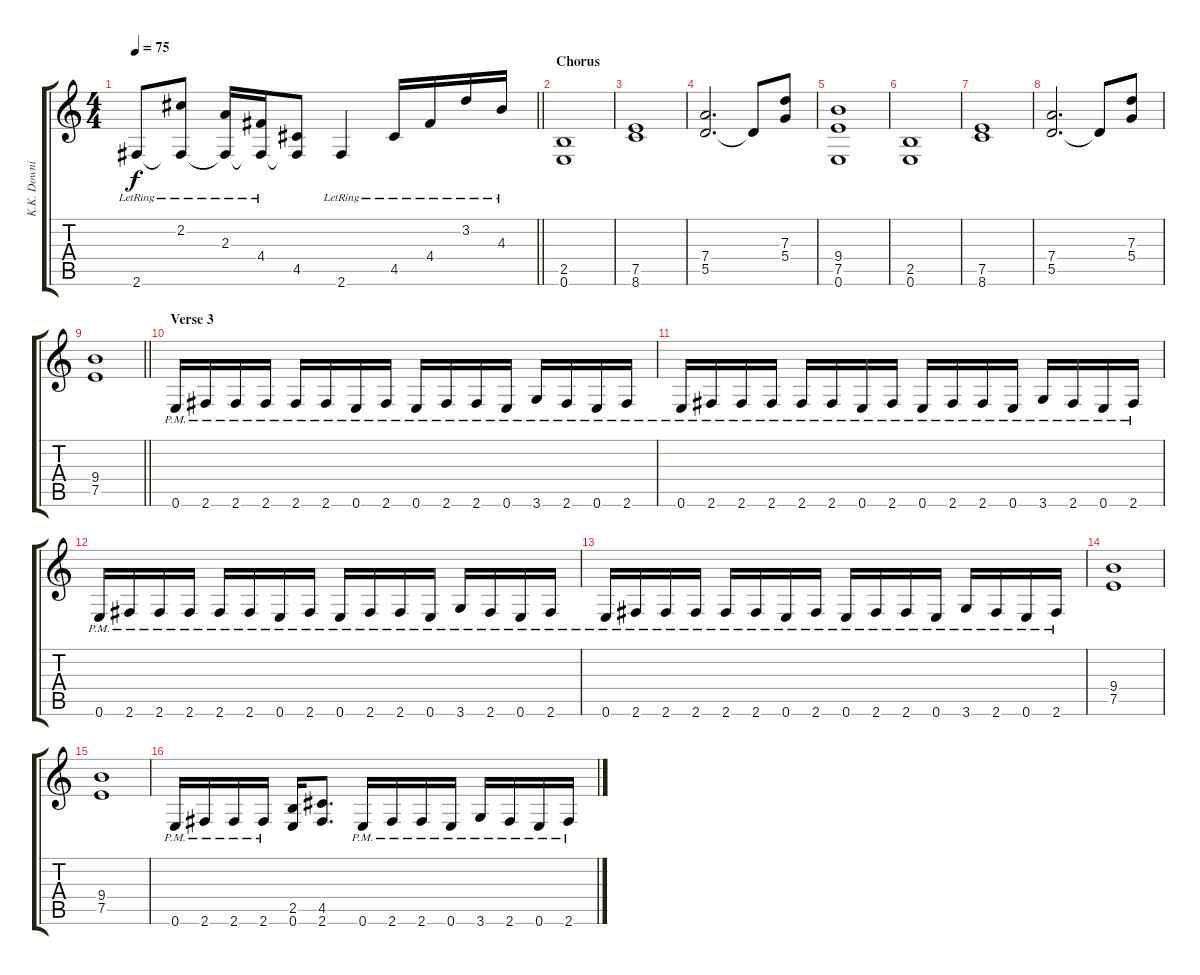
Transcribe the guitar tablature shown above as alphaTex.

\track ("K.K. Downing" "K.K. Downi") {instrument distortionguitar}
\staff {score tabs}
\tuning (E4 B3 G3 D3 A2 E2) {hide}
\ts (4 4)
\tempo 75
\clef g2
\barLineRight lightlight
\ks c
2.6{lr}.8{dy f} (2.2{lr} 2.6{t}).8 (2.3{lr} 2.6{t}).16 (4.4{lr} 2.6{t}).16 (4.5 2.6{t}).8 2.6{lr}.4 4.5{lr}.16 4.4{lr}.16 3.2{lr}.16 4.3{lr}.16 |
\section ("" "Chorus")
(2.5 0.6).1{balance 4 instrument distortionguitar} |
(7.5 8.6).1 |
(7.4 5.5).2{d} 5.5{t}.8 (7.3 5.4).8 |
(9.4 7.5 0.6).1 |
(2.5 0.6).1 |
(7.5 8.6).1 |
(7.4 5.5).2{d} 5.5{t}.8 (7.3 5.4).8 |
\barLineRight lightlight
(9.4 7.5).1 |
\section ("" "Verse 3")
0.6{pm}.16 2.6{pm}.16 2.6{pm}.16 2.6{pm}.16 2.6{pm}.16 2.6{pm}.16 0.6{pm}.16 2.6{pm}.16 0.6{pm}.16 2.6{pm}.16 2.6{pm}.16 0.6{pm}.16 3.6{pm}.16 2.6{pm}.16 0.6{pm}.16 2.6{pm}.16 |
0.6{pm}.16 2.6{pm}.16 2.6{pm}.16 2.6{pm}.16 2.6{pm}.16 2.6{pm}.16 0.6{pm}.16 2.6{pm}.16 0.6{pm}.16 2.6{pm}.16 2.6{pm}.16 0.6{pm}.16 3.6{pm}.16 2.6{pm}.16 0.6{pm}.16 2.6{pm}.16 |
0.6{pm}.16 2.6{pm}.16 2.6{pm}.16 2.6{pm}.16 2.6{pm}.16 2.6{pm}.16 0.6{pm}.16 2.6{pm}.16 0.6{pm}.16 2.6{pm}.16 2.6{pm}.16 0.6{pm}.16 3.6{pm}.16 2.6{pm}.16 0.6{pm}.16 2.6{pm}.16 |
0.6{pm}.16 2.6{pm}.16 2.6{pm}.16 2.6{pm}.16 2.6{pm}.16 2.6{pm}.16 0.6{pm}.16 2.6{pm}.16 0.6{pm}.16 2.6{pm}.16 2.6{pm}.16 0.6{pm}.16 3.6{pm}.16 2.6{pm}.16 0.6{pm}.16 2.6{pm}.16 |
(9.4 7.5).1 |
(9.4 7.5).1 |
0.6{pm}.16 2.6{pm}.16 2.6{pm}.16 2.6{pm}.16 (2.5 0.6).16 (4.5 2.6).8{d} 0.6{pm}.16 2.6{pm}.16 2.6{pm}.16 0.6{pm}.16 3.6{pm}.16 2.6{pm}.16 0.6{pm}.16 2.6{pm}.16
